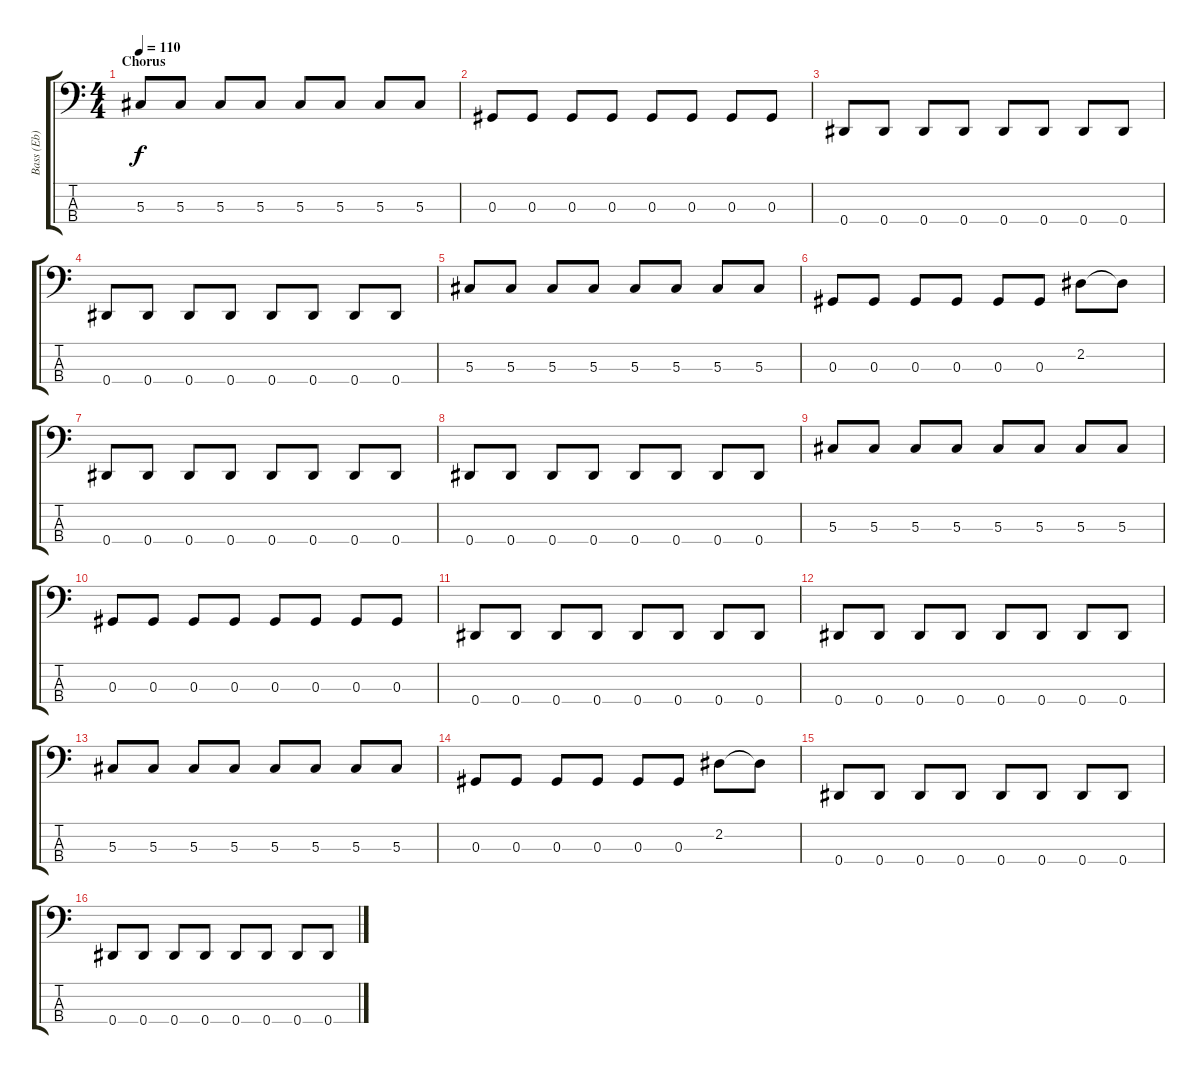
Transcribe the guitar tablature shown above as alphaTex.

\track ("Bass (Eb)" "Bass (Eb)") {instrument electricbassfinger}
\staff {score tabs}
\tuning (Gb2 Db2 Ab1 Eb1) {hide}
\ts (4 4)
\section ("" "Chorus")
\tempo 110
\clef f4
\ks c
5.3.8{dy f volume 11} 5.3.8 5.3.8 5.3.8 5.3.8 5.3.8 5.3.8 5.3.8 |
0.3.8 0.3.8 0.3.8 0.3.8 0.3.8 0.3.8 0.3.8 0.3.8 |
0.4.8 0.4.8 0.4.8 0.4.8 0.4.8 0.4.8 0.4.8 0.4.8 |
0.4.8 0.4.8 0.4.8 0.4.8 0.4.8 0.4.8 0.4.8 0.4.8 |
5.3.8 5.3.8 5.3.8 5.3.8 5.3.8 5.3.8 5.3.8 5.3.8 |
0.3.8 0.3.8 0.3.8 0.3.8 0.3.8 0.3.8 2.2.8 2.2{t}.8 |
0.4.8 0.4.8 0.4.8 0.4.8 0.4.8 0.4.8 0.4.8 0.4.8 |
0.4.8 0.4.8 0.4.8 0.4.8 0.4.8 0.4.8 0.4.8 0.4.8 |
5.3.8 5.3.8 5.3.8 5.3.8 5.3.8 5.3.8 5.3.8 5.3.8 |
0.3.8 0.3.8 0.3.8 0.3.8 0.3.8 0.3.8 0.3.8 0.3.8 |
0.4.8 0.4.8 0.4.8 0.4.8 0.4.8 0.4.8 0.4.8 0.4.8 |
0.4.8 0.4.8 0.4.8 0.4.8 0.4.8 0.4.8 0.4.8 0.4.8 |
5.3.8 5.3.8 5.3.8 5.3.8 5.3.8 5.3.8 5.3.8 5.3.8 |
0.3.8 0.3.8 0.3.8 0.3.8 0.3.8 0.3.8 2.2.8 2.2{t}.8 |
0.4.8 0.4.8 0.4.8 0.4.8 0.4.8 0.4.8 0.4.8 0.4.8 |
0.4.8 0.4.8 0.4.8 0.4.8 0.4.8 0.4.8 0.4.8 0.4.8
